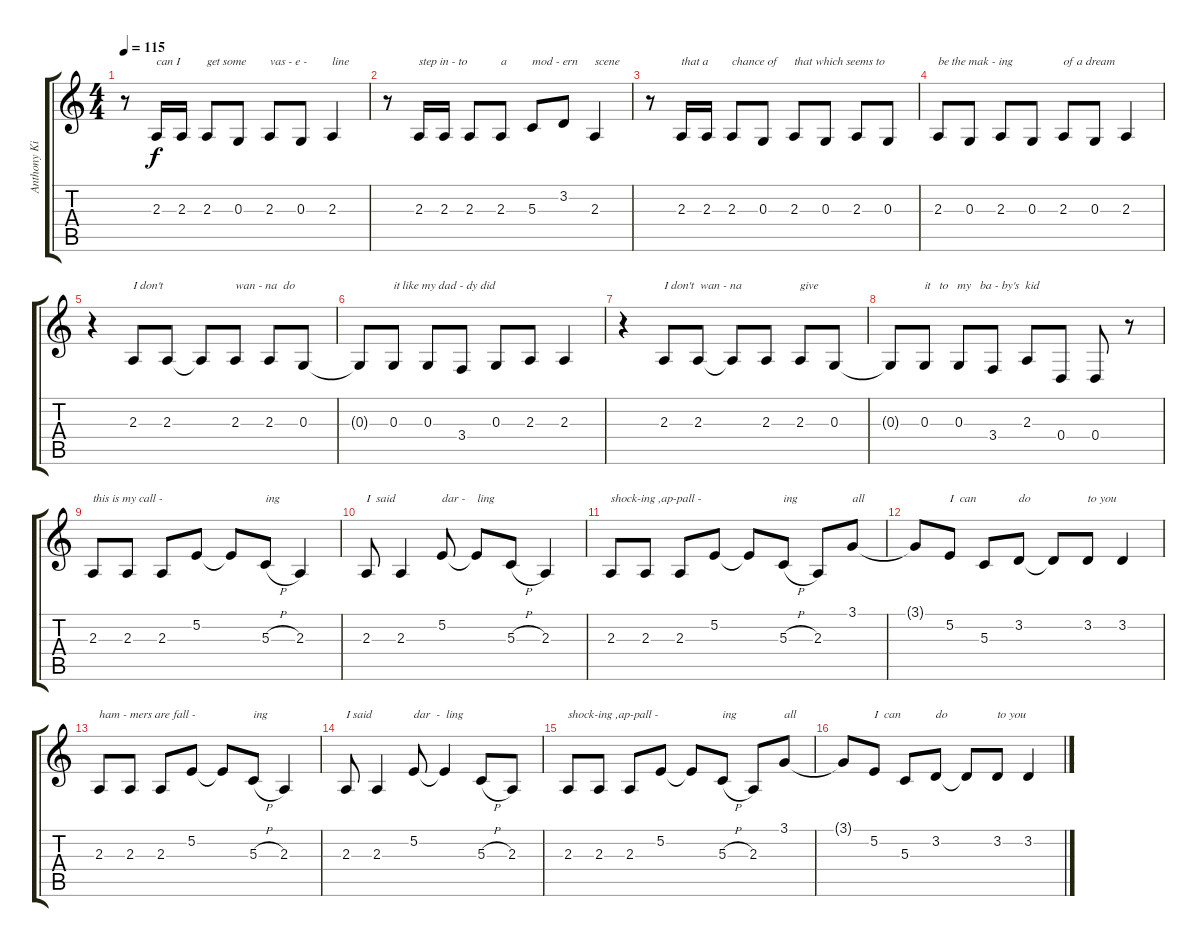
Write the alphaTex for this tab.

\track ("Anthony Kiedis" "Anthony Ki") {instrument voiceoohs}
\staff {score tabs}
\tuning (E4 B3 G3 D3 A2 E2) {hide}
\ts (4 4)
\tempo 115
\clef g2
\ks c
r.8{dy f} 2.3.16{txt "can I"} 2.3.16 2.3.8{txt "get some"} 0.3.8 2.3.8{txt "vas - e - "} 0.3.8 2.3.4{txt "line"} |
r.8 2.3.16{txt "step in - to"} 2.3.16 2.3.8 2.3.8{txt "a"} 5.3.8{txt "mod - ern"} 3.2.8 2.3.4{txt "scene"} |
r.8 2.3.16{txt "that a"} 2.3.16 2.3.8{txt "chance of"} 0.3.8 2.3.8{txt "that which seems to"} 0.3.8 2.3.8 0.3.8 |
2.3.8{txt "be the mak - ing"} 0.3.8 2.3.8 0.3.8 2.3.8{txt "of a dream"} 0.3.8 2.3.4 |
r.4 2.3.8{txt "I don't"} 2.3.8 2.3{t}.8 2.3.8{txt "wan - na  do"} 2.3.8 0.3.8 |
0.3{t}.8 0.3.8{txt "it like my dad - dy did"} 0.3.8 3.4.8 0.3.8 2.3.8 2.3.4 |
r.4 2.3.8{txt "I don't  wan - na"} 2.3.8 2.3{t}.8 2.3.8 2.3.8{txt "give"} 0.3.8 |
0.3{t}.8 0.3.8{txt "it   to   my   ba - by's  kid"} 0.3.8 3.4.8 2.3.8 0.4.8 0.4.8 r.8 |
2.3.8{txt "this is my call - "} 2.3.8 2.3.8 5.2.8 5.2{t}.8 5.3{h}.8{txt "ing"} 2.3.4 |
2.3.8{txt "I  said"} 2.3.4 5.2.8{txt "dar -    ling"} 5.2{t}.8 5.3{h}.8 2.3.4 |
2.3.8{txt "shock-ing ,ap-pall -"} 2.3.8 2.3.8 5.2.8 5.2{t}.8 5.3{h}.8{txt "ing"} 2.3.8 3.1.8{txt "all"} |
3.1{t}.8 5.2.8{txt "I  can"} 5.3.8 3.2.8{txt "do"} 3.2{t}.8 3.2.8{txt "to you"} 3.2.4 |
2.3.8{txt "ham - mers are fall -"} 2.3.8 2.3.8 5.2.8 5.2{t}.8 5.3{h}.8{txt "ing"} 2.3.4 |
2.3.8{txt "I said"} 2.3.4 5.2.8{txt "dar  -  ling"} 5.2{t}.4 5.3{h}.8 2.3.8 |
2.3.8{txt "shock-ing ,ap-pall -"} 2.3.8 2.3.8 5.2.8 5.2{t}.8 5.3{h}.8{txt "ing"} 2.3.8 3.1.8{txt "all"} |
3.1{t}.8 5.2.8{txt "I  can"} 5.3.8 3.2.8{txt "do"} 3.2{t}.8 3.2.8{txt "to you"} 3.2.4
